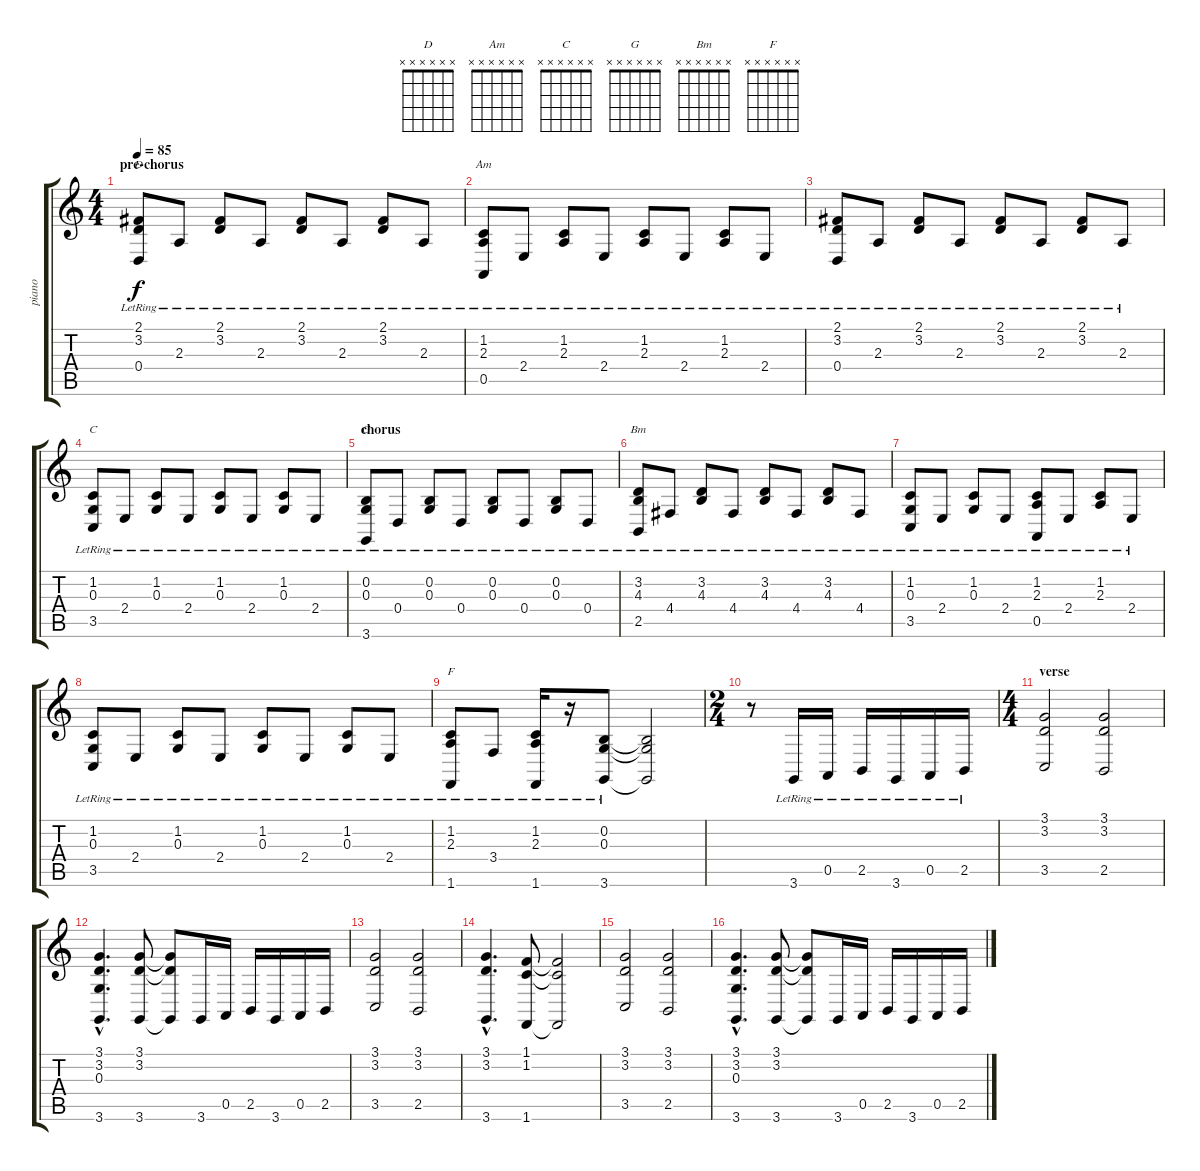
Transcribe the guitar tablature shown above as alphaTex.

\track ("piano" "piano") {instrument acousticgrandpiano}
\staff {score tabs}
\tuning (E4 B3 G3 D3 A2 E2) {hide}
\chord ("D" x x x x x x) {firstfret 0}
\chord ("Am" x x x x x x) {firstfret 0}
\chord ("C" x x x x x x) {firstfret 0}
\chord ("G" x x x x x x) {firstfret 0}
\chord ("Bm" x x x x x x) {firstfret 0}
\chord ("F" x x x x x x) {firstfret 0}
\ts (4 4)
\section ("" "pre-chorus")
\tempo 85
\clef g2
\ks c
(2.1{lr} 3.2{lr} 0.4{lr}).8{ch "D" dy f} 2.3{lr}.8 (2.1{lr} 3.2{lr}).8 2.3{lr}.8 (2.1{lr} 3.2{lr}).8 2.3{lr}.8 (2.1{lr} 3.2{lr}).8 2.3{lr}.8 |
(1.2{lr} 2.3{lr} 0.5{lr}).8{ch "Am"} 2.4{lr}.8 (1.2{lr} 2.3{lr}).8 2.4{lr}.8 (1.2{lr} 2.3{lr}).8 2.4{lr}.8 (1.2{lr} 2.3{lr}).8 2.4{lr}.8 |
(2.1{lr} 3.2{lr} 0.4{lr}).8 2.3{lr}.8 (2.1{lr} 3.2{lr}).8 2.3{lr}.8 (2.1{lr} 3.2{lr}).8 2.3{lr}.8 (2.1{lr} 3.2{lr}).8 2.3{lr}.8 |
(1.2{lr} 0.3{lr} 3.5{lr}).8{ch "C"} 2.4{lr}.8 (1.2{lr} 0.3{lr}).8 2.4{lr}.8 (1.2{lr} 0.3{lr}).8 2.4{lr}.8 (1.2{lr} 0.3{lr}).8 2.4{lr}.8 |
\section ("" "chorus")
(0.2{lr} 0.3{lr} 3.6{lr}).8{ch "G"} 0.4{lr}.8 (0.2{lr} 0.3{lr}).8 0.4{lr}.8 (0.2{lr} 0.3{lr}).8 0.4{lr}.8 (0.2{lr} 0.3{lr}).8 0.4{lr}.8 |
(3.2{lr} 4.3{lr} 2.5{lr}).8{ch "Bm"} 4.4{lr}.8 (3.2{lr} 4.3{lr}).8 4.4{lr}.8 (3.2{lr} 4.3{lr}).8 4.4{lr}.8 (3.2{lr} 4.3{lr}).8 4.4{lr}.8 |
(1.2{lr} 0.3{lr} 3.5{lr}).8 2.4{lr}.8 (1.2{lr} 0.3{lr}).8 2.4{lr}.8 (1.2{lr} 2.3{lr} 0.5{lr}).8 2.4{lr}.8 (1.2{lr} 2.3{lr}).8 2.4{lr}.8 |
(1.2{lr} 0.3{lr} 3.5{lr}).8 2.4{lr}.8 (1.2{lr} 0.3{lr}).8 2.4{lr}.8 (1.2{lr} 0.3{lr}).8 2.4{lr}.8 (1.2{lr} 0.3{lr}).8 2.4{lr}.8 |
(1.2{lr} 2.3{lr} 1.6{lr}).8{ch "F"} 3.4{lr}.8 (1.2{lr} 2.3{lr} 1.6{lr}).16 r.16 (0.2{lr} 0.3{lr} 3.6{lr}).8 (0.2{t} 0.3{t} 3.6{t}).2 |
\ts (2 4)
r.8 3.6{lr}.16 0.5{lr}.16 2.5{lr}.16 3.6{lr}.16 0.5{lr}.16 2.5{lr}.16 |
\ts (4 4)
\section ("" "verse")
(3.1 3.2 3.5).2 (3.1 3.2 2.5).2 |
(3.1{hac} 3.2{hac} 0.3{hac} 3.6{hac}).4{d} (3.1 3.2 3.6).8 (3.1{t} 3.2{t} 3.6{t}).8 3.6.16 0.5.16 2.5.16 3.6.16 0.5.16 2.5.16 |
(3.1 3.2 3.5).2 (3.1 3.2 2.5).2 |
(3.1{hac} 3.2{hac} 3.6{hac}).4{d} (1.1 1.2 1.6).8 (1.1{t} 1.2{t} 1.6{t}).2 |
(3.1 3.2 3.5).2 (3.1 3.2 2.5).2 |
(3.1{hac} 3.2{hac} 0.3{hac} 3.6{hac}).4{d} (3.1 3.2 3.6).8 (3.1{t} 3.2{t} 3.6{t}).8 3.6.16 0.5.16 2.5.16 3.6.16 0.5.16 2.5.16
